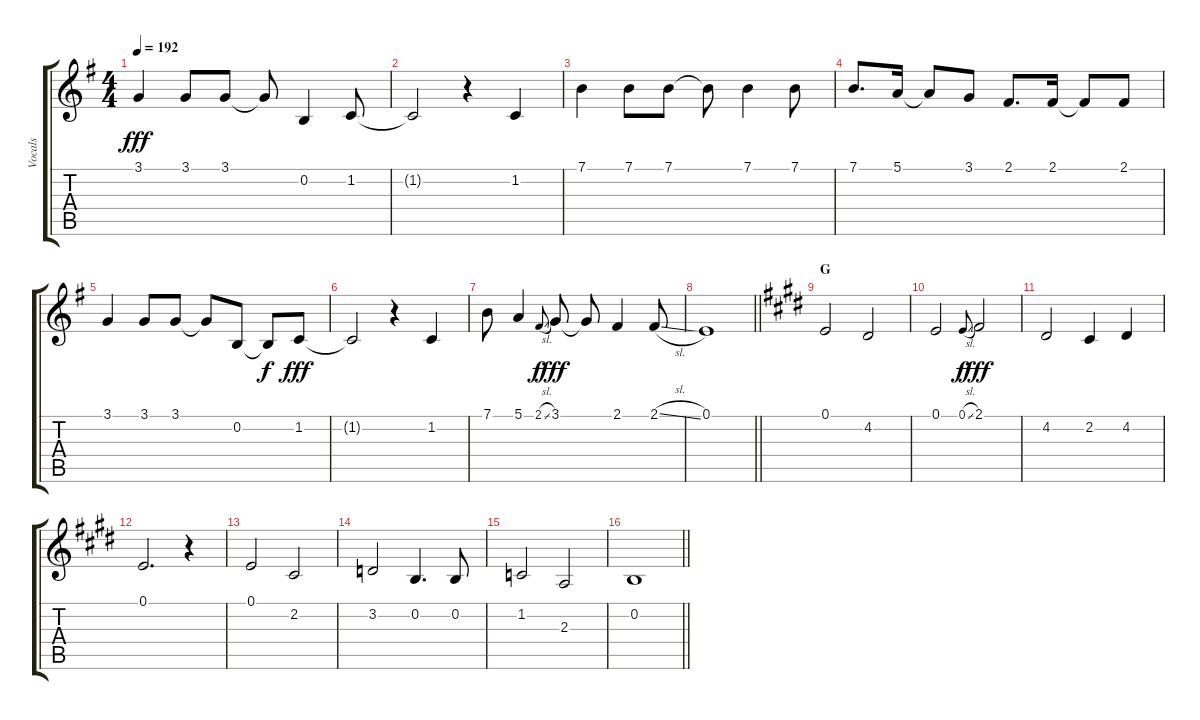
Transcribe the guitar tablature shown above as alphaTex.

\track ("Vocals" "Vocals") {instrument voiceoohs}
\staff {score tabs}
\tuning (E4 B3 G3 D3 A2 E2) {hide}
\ts (4 4)
\tempo 192
\clef g2
\ks g
3.1.4{dy fff} 3.1.8 3.1.8 3.1{t}.8 0.2.4 1.2.8 |
1.2{t}.2 r.4 1.2.4 |
7.1.4 7.1.8 7.1.8 7.1{t}.8 7.1.4 7.1.8 |
7.1.8{d} 5.1.16 5.1{t}.8 3.1.8 2.1.8{d} 2.1.16 2.1{t}.8 2.1.8 |
3.1.4 3.1.8 3.1.8 3.1{t}.8 0.2.8 0.2{t}.8{dy f} 1.2.8{dy fff} |
1.2{t}.2 r.4 1.2.4 |
7.1.8 5.1.4 2.1{sl}.8{gr onbeat dy f} 3.1.8{dy fff} 3.1{t}.8 2.1.4 2.1{sl}.8 |
\barLineRight lightlight
0.1.1 |
\section ("" "G")
\ks e
0.1.2 4.2.2 |
0.1.2 0.1{sl}.8{gr onbeat dy f} 2.1.2{dy fff} |
4.2.2 2.2.4 4.2.4 |
0.1.2{d} r.4 |
0.1.2 2.2.2 |
3.2.2 0.2.4{d} 0.2.8 |
1.2.2 2.3.2 |
\barLineRight lightlight
0.2.1
